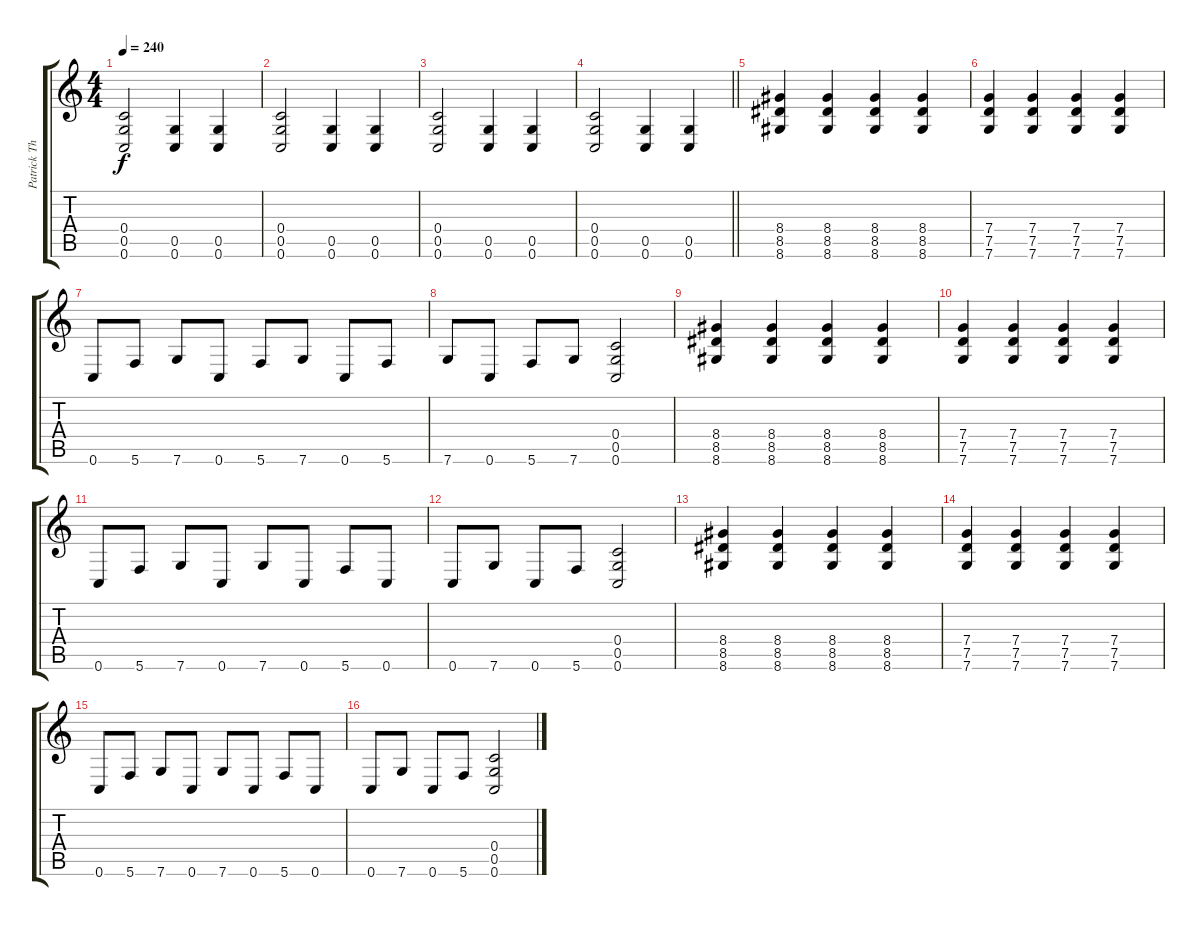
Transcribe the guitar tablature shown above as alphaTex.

\track ("Patrick Thompson - Guitar Harmonic" "Patrick Th") {instrument overdrivenguitar}
\staff {score tabs}
\tuning (D4 A3 F3 C3 G2 C2) {hide}
\ts (4 4)
\tempo 240
\clef g2
\ks c
(0.4 0.5 0.6).2{dy f} (0.5 0.6).4 (0.5 0.6).4 |
(0.4 0.5 0.6).2 (0.5 0.6).4 (0.5 0.6).4 |
(0.4 0.5 0.6).2 (0.5 0.6).4 (0.5 0.6).4 |
\barLineRight lightlight
(0.4 0.5 0.6).2 (0.5 0.6).4 (0.5 0.6).4 |
(8.4 8.5 8.6).4 (8.4 8.5 8.6).4 (8.4 8.5 8.6).4 (8.4 8.5 8.6).4 |
(7.4 7.5 7.6).4 (7.4 7.5 7.6).4 (7.4 7.5 7.6).4 (7.4 7.5 7.6).4 |
0.6.8{volume 11} 5.6.8 7.6.8 0.6.8 5.6.8 7.6.8 0.6.8 5.6.8 |
7.6.8 0.6.8 5.6.8 7.6.8 (0.4 0.5 0.6).2 |
(8.4 8.5 8.6).4 (8.4 8.5 8.6).4 (8.4 8.5 8.6).4 (8.4 8.5 8.6).4 |
(7.4 7.5 7.6).4 (7.4 7.5 7.6).4 (7.4 7.5 7.6).4 (7.4 7.5 7.6).4 |
0.6.8 5.6.8 7.6.8 0.6.8 7.6.8 0.6.8 5.6.8 0.6.8 |
0.6.8 7.6.8 0.6.8 5.6.8 (0.4 0.5 0.6).2 |
(8.4 8.5 8.6).4 (8.4 8.5 8.6).4 (8.4 8.5 8.6).4 (8.4 8.5 8.6).4 |
(7.4 7.5 7.6).4 (7.4 7.5 7.6).4 (7.4 7.5 7.6).4 (7.4 7.5 7.6).4 |
0.6.8 5.6.8 7.6.8 0.6.8 7.6.8 0.6.8 5.6.8 0.6.8 |
0.6.8 7.6.8 0.6.8 5.6.8 (0.4 0.5 0.6).2
